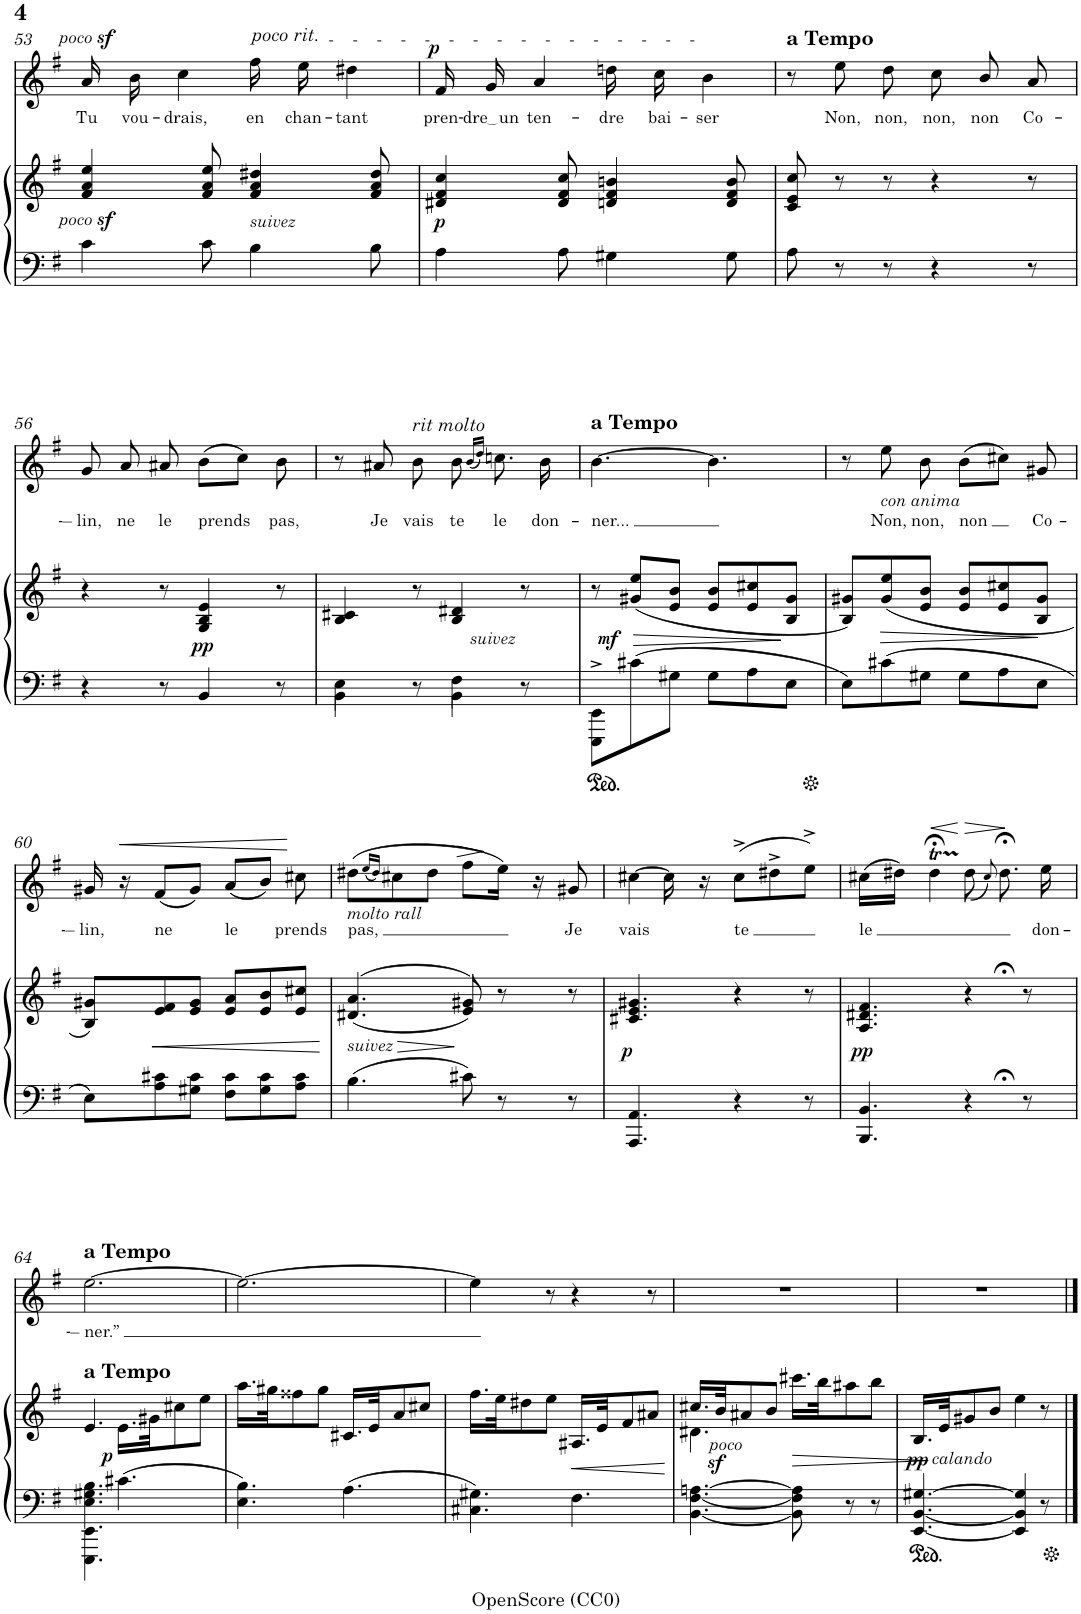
**kern	**kern	**dynam	**kern	**text	**dynam
*part2	*part2	*part2	*part1	*part1	*part1
*staff3	*staff2	*staff2/3	*staff1	*staff1	*staff1
*I"Piano	*	*	*I"Chant Voice	*	*
*I'Pno	*	*	*	*	*
!!LO:PB:g=z
*clefF4	*clefG2	*	*clefG2	*	*
*k[f#]	*k[f#]	*	*k[f#]	*	*
*M6/8	*M6/8	*	*M6/8	*	*
=53	=53	=53	=53	=53	=53
!	!	!LO:DY:b	!	!LO:LY:b	!LO:DY:a
4c\	4f#/z< 4a/z< 4ee/z<	other-dynamics	16az>/	Tu	other-dynamics
!	!	!	!	!LO:LY:b	!
.	.	.	16b\	vou-	.
!	!	!	!	!LO:LY:b	!
.	.	.	4cc\	-drais,	.
8c\	8f#/ 8a/ 8ee/	.	.	.	.
!	!	!	!LO:TX:a:t=poco rit.	!	!
!	!LO:TX:b:i:t=suivez	!	!	!	!
!	!	!	!	!LO:LY:b	!
4B\	4f#/ 4a/ 4dd#X/	.	16ff#\	en	.
!	!	!	!	!LO:LY:b	!
.	.	.	16ee\	chan-	.
!	!	!	!	!LO:LY:b	!
.	.	.	4dd#X\	-tant	.
8B\	8f#/ 8a/ 8dd#/	.	.	.	.
=54	=54	=54	=54	=54	=54
!	!	!LO:DY:b	!	!LO:LY:b	!LO:DY:a
4A\	4d#X/ 4f#/ 4cc/	p	16f#/	pren-	p
!	!	!	!	!LO:LY:b	!
.	.	.	16g/	dre un	.
!	!	!	!	!LO:LY:b	!
.	.	.	4a/	ten-	.
8A\	8d#/ 8f#/ 8cc/	.	.	.	.
!	!	!	!	!LO:LY:b	!
4G#X\	4dn/ 4f#/ 4bn/	.	16ddn\	-dre	.
!	!	!	!	!LO:LY:b	!
.	.	.	16cc\	bai-	.
!	!	!	!	!LO:LY:b	!
.	.	.	4b\	-ser	.
8G#\	8d/ 8f#/ 8b/	.	.	.	.
=55	=55	=55	=55	=55	=55
!	!	!	!LO:TX:a:B:t=a Tempo	!	!
8A\	8c/ 8e/ 8cc/	.	8r	.	.
!	!	!	!	!LO:LY:b	!
8r	8r	.	8ee\	Non,	.
!	!	!	!	!LO:LY:b	!
8r	8r	.	8dd\	non,	.
!	!	!	!	!LO:LY:b	!
4r	4r	.	8cc\	non,	.
!	!	!	!	!LO:LY:b	!
.	.	.	8b/	non	.
!	!	!	!	!LO:LY:b	!
8r	8r	.	8a/	Co-	.
!!LO:LB:g=z
=56	=56	=56	=56	=56	=56
!	!	!	!	!LO:LY:b	!
4r	4r	.	8g/	-– lin,	.
!	!	!	!	!LO:LY:b	!
.	.	.	8a/	ne	.
!	!	!	!	!LO:LY:b	!
8r	8r	.	8a#X/	le	.
!	!	!LO:DY:b	!	!LO:LY:b	!
4BB/	4G/ 4B/ 4e/	pp	(8b\L	prends	.
.	.	.	8cc\J)	.	.
!	!	!	!	!LO:LY:b	!
8r	8r	.	8b\	pas,	.
=57	=57	=57	=57	=57	=57
*^	*	*	*	*	*
4E\	4BB\	4B/ 4c#X/	.	8r	.	.
!	!	!	!	!	!LO:LY:b	!
.	.	.	.	8a#X/	Je	.
!	!	!	!	!LO:TX:a:i:t=rit molto	!	!
!	!	!	!	!	!LO:LY:b	!
8ryy	8r	8r	.	8b\	vais	.
!	!	!	!	!	!LO:LY:b	!
4F#\	4BB\	4B/ 4d#X/	.	8b\	te	.
.	.	.	.	(16qb/LL	.	.
.	.	.	.	16qdd/JJ)	.	.
!	!	!	!	!	!LO:LY:b	!
.	.	.	.	8.ccn\	le	.
!	!	!LO:TX:b:i:t=suivez	!	!	!	!
8ryy	8r	8r	.	.	.	.
!	!	!	!	!	!LO:LY:b	!
.	.	.	.	16b\	don-	.
*v	*v	*	*	*	*	*
=58	=58	=58	=58	=58	=58
!	!	!	!LO:TX:a:B:t=a Tempo	!	!
!	!	!	!	!LO:LY:b	!
8EEE\^ 8EE\^L	8r	.	[4.b\	-ner...	.
!	!	!LO:HP:b	!	!	!
!	!	!LO:DY:n=1:b	!	!	!
8c#X\	(8g#X/ 8ee/L	> mf	.	.	.
8G#X\J	8e/ 8b/J	.	.	.	.
8G#\L	8e/ 8b/L	.	4.b\]	.	.
8A\	8e/ 8cc#X/	.	.	.	.
8E\J	8B/ 8g#/J	]	.	.	.
=59	=59	=59	=59	=59	=59
8E\L	8B/ 8g#X/L)	.	8r	.	.
!	!	!	!LO:TX:b:i:t=con anima	!	!
!	!	!LO:HP:b	!	!LO:LY:b	!
8c#X\	(8g#/ 8ee/	>	8ee\	Non,	.
!	!	!	!	!LO:LY:b	!
8G#X\J	8e/ 8b/J	.	8b\	non,	.
!	!	!	!	!LO:LY:b	!
8G#\L	8e/ 8b/L	.	(8b\L	non	.
8A\	8e/ 8cc#X/	.	8cc#X\J)	.	.
!	!	!	!	!LO:LY:b	!
8E\J	8B/ 8g#/J	.	8g#X/	Co-	.
.	.	]	.	.	.
!!LO:LB:g=z
=60	=60	=60	=60	=60	=60
!	!	!	!	!LO:LY:b	!
8E\L	8B/ 8g#X/L)	.	16g#X/	-– lin,	.
!	!	!	!	!	!LO:HP:b
.	.	.	16r	.	<
!	!	!LO:HP:b	!	!LO:LY:b	!
8A\ 8c#X\	8e/ 8f#/	<	(8f#/L	ne	.
8G#X\ 8c#\J	8e/ 8g#/J	.	8g#/J)	.	.
!	!	!	!	!LO:LY:b	!
8F#\ 8c#\L	8e/ 8a/L	.	(8a/L	le	.
8G#\ 8c#\	8e/ 8b/	.	8b/J)	.	.
!	!	!	!	!LO:LY:b	!
8A\ 8c#\J	8e/ 8cc#X/J	.	8cc#X\	prends	[
.	.	[	.	.	.
=61	=61	=61	=61	=61	=61
!	!	!	!LO:TX:b:i:t=molto rall	!	!
!	!LO:TX:b:i:t=suivez	!	!	!	!
!	!	!LO:HP:b	!	!LO:LY:b	!
4.B\	((>4.d#X/ 4.a/	>	(8dd#X\L	pas,	.
.	.	.	(16qee/LL	.	.
.	.	.	16qdd#/JJ)	.	.
.	.	.	8cc#X\	.	.
.	.	.	8dd#\J	.	.
!	!	!	!	!	!LO:HP:b
8c#X\	8e/ 8g#X/))	]	8ff#\L	.	>
8r	8r	.	16ee\Jk)	.	]
.	.	.	16r	.	.
!	!	!	!	!LO:LY:b	!
8r	8r	.	8g#X/	Je	.
=62	=62	=62	=62	=62	=62
!	!	!LO:DY:b	!	!LO:LY:b	!
4.AAA/ 4.AA/	4.c#X/ 4.e/ 4.g#X/	p	[4cc#X\	vais	.
.	.	.	16cc#\]	.	.
.	.	.	16r	.	.
!	!	!	!	!LO:LY:b	!
4r	4r	.	(8cc#^\L	te	.
.	.	.	8dd#X^\	.	.
8r	8r	.	8ee^\J)	.	.
=63	=63	=63	=63	=63	=63
*^	*^	*	*	*	*
!	!	!	!	!LO:DY:b	!	!LO:LY:b	!
4.BBB/ 4.BB/	2ryy	4.A/ 4.d#X/ 4.f#/	4ryy	pp	(16cc#X\LL	le	.
.	.	.	.	.	16dd#X\JJ)	.	.
!	!	!	!	!	!	!	!LO:HP:b
.	.	.	.	.	4dd#;<t\	.	<
.	.	.	4ryy	.	.	.	.
!	!	!	!	!	!	!	!LO:HP:n=1:b
4r	.	4r	.	.	(<8dd#\	.	[ >
.	.	.	.	.	8qcc#/)	.	.
.	8r;<yy	.	8r;<yy	.	8.dd#;<\	.	.
8r	8ryy	8r	8ryy	.	.	.	.
!	!	!	!	!	!	!LO:LY:b	!
.	.	.	.	.	16ee\	don-	]
*	*	*v	*v	*	*	*	*
!!LO:LB:g=z
=64	=64	=64	=64	=64	=64	=64
!	!	!	!	!LO:TX:a:B:t=a Tempo	!	!
!	!	!LO:TX:a:B:t=a Tempo	!	!	!	!
!	!	!	!	!	!LO:LY:b	!
4.E\ 4.G#X\ 4.B\	4.EEE\ 4.EE\	4.e/	.	[2.ee\	-– ner.”	.
!	!	!	!LO:DY:b	!	!	!
4.ryy	4.c#X\	16.e\LL	p	.	.	.
.	.	32g#X\JK	.	.	.	.
.	.	8cc#X\	.	.	.	.
.	.	8ee\J	.	.	.	.
*v	*v	*	*	*	*	*
=65	=65	=65	=65	=65	=65
4.E\ 4.B\	16.aa\LL	.	2.ee\_	.	.
.	32gg#X\JK	.	.	.	.
.	8ff##X\	.	.	.	.
.	8gg#\J	.	.	.	.
4.A\	16.c#X/LL	.	.	.	.
.	32e/JK	.	.	.	.
.	8a/	.	.	.	.
.	8cc#X/J	.	.	.	.
=66	=66	=66	=66	=66	=66
4.C#X\ 4.G#X\	16.ff#\LL	.	4ee\]	.	.
.	32ee\JK	.	.	.	.
.	8dd#X\	.	.	.	.
.	8ee\J	.	8r	.	.
!	!	!LO:HP:b	!	!	!
4.F#\	16.A#X/LL	<	4r	.	.
.	32e/JK	.	.	.	.
.	8f#/	.	.	.	.
.	8a#X/J	.	8r	.	.
.	.	[	.	.	.
=67	=67	=67	=67	=67	=67
*	*^	*	*	*	*
[4.BB\ [<4.F#\ [4.An\	16.cc#X/LL	4.d#X\	.	2.r	.	.
!	!	!	!LO:DY:b	!	!	!
!	!	!	!LO:DY:n=1:b	!	!	!
.	32b/JK	.	other-dynamics sf	.	.	.
.	8a#X/	.	.	.	.	.
.	8b/J	.	.	.	.	.
!	!	!	!LO:HP:b	!	!	!
8BB\] 8F#\] 8A\]	16.ccc#X\LL	4.ryy	>	.	.	.
.	32bb\JK	.	.	.	.	.
8r	8aa#X\	.	.	.	.	.
8r	8bb\J	.	.	.	.	.
*	*v	*v	*	*	*	*
.	.	]	.	.	.
=68	=68	=68	=68	=68	=68
!	!LO:TX:b:i:t=calando	!	!	!	!
!	!	!LO:DY:b	!	!	!
[4.EE/ [4.BB/ [4.G#X/	16.B/LL	pp	2.r	.	.
.	32e/JK	.	.	.	.
.	8g#X/	.	.	.	.
.	8b/J	.	.	.	.
4EE/] 4BB/] 4G#/]	4ee\	.	.	.	.
8r	8r	.	.	.	.
==	==	==	==	==	==
*-	*-	*-	*-	*-	*-
